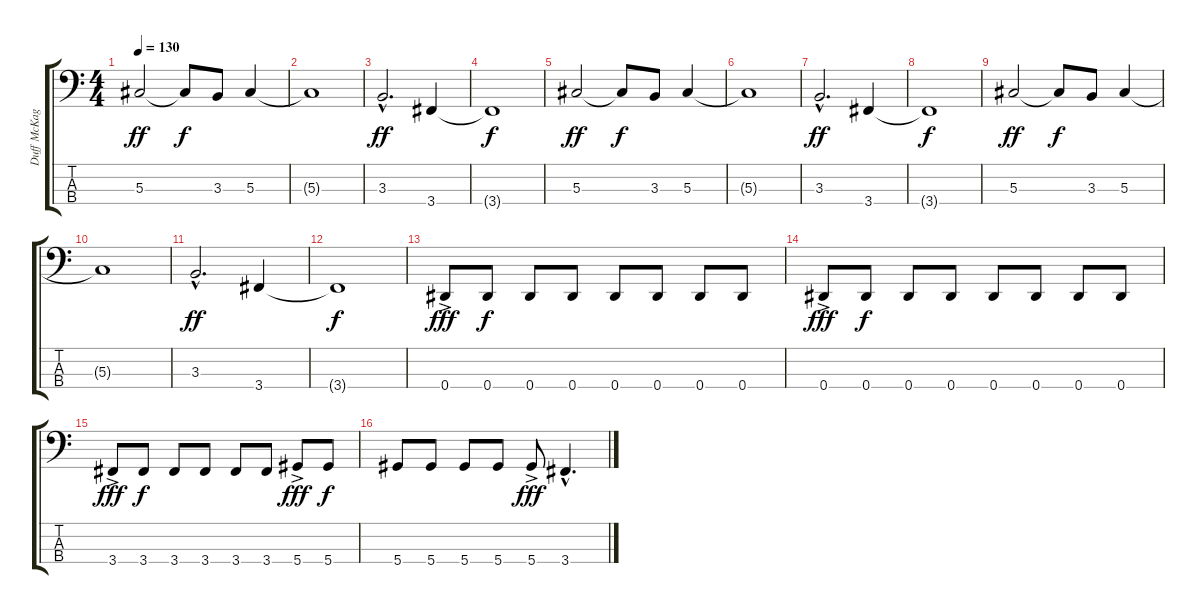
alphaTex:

\track ("Duff McKagan" "Duff McKag") {instrument electricbassfinger}
\staff {score tabs}
\tuning (Gb2 Db2 Ab1 Eb1) {hide}
\ts (4 4)
\tempo 130
\clef f4
\ks c
5.3.2{dy ff} 5.3{t}.8{dy f} 3.3.8 5.3.4 |
5.3{t}.1 |
3.3{hac}.2{d dy ff} 3.4.4 |
3.4{t}.1{dy f} |
5.3.2{dy ff} 5.3{t}.8{dy f} 3.3.8 5.3.4 |
5.3{t}.1 |
3.3{hac}.2{d dy ff} 3.4.4 |
3.4{t}.1{dy f} |
5.3.2{dy ff} 5.3{t}.8{dy f} 3.3.8 5.3.4 |
5.3{t}.1 |
3.3{hac}.2{d dy ff} 3.4.4 |
3.4{t}.1{dy f} |
0.4{ac}.8{dy fff volume 10} 0.4.8{dy f} 0.4.8 0.4.8 0.4.8 0.4.8 0.4.8 0.4.8 |
0.4{ac}.8{dy fff} 0.4.8{dy f} 0.4.8 0.4.8 0.4.8 0.4.8 0.4.8 0.4.8 |
3.4{ac}.8{dy fff} 3.4.8{dy f} 3.4.8 3.4.8 3.4.8 3.4.8 5.4{ac}.8{dy fff} 5.4.8{dy f} |
5.4.8 5.4.8 5.4.8 5.4.8 5.4{ac}.8{dy fff} 3.4{hac}.4{d}
